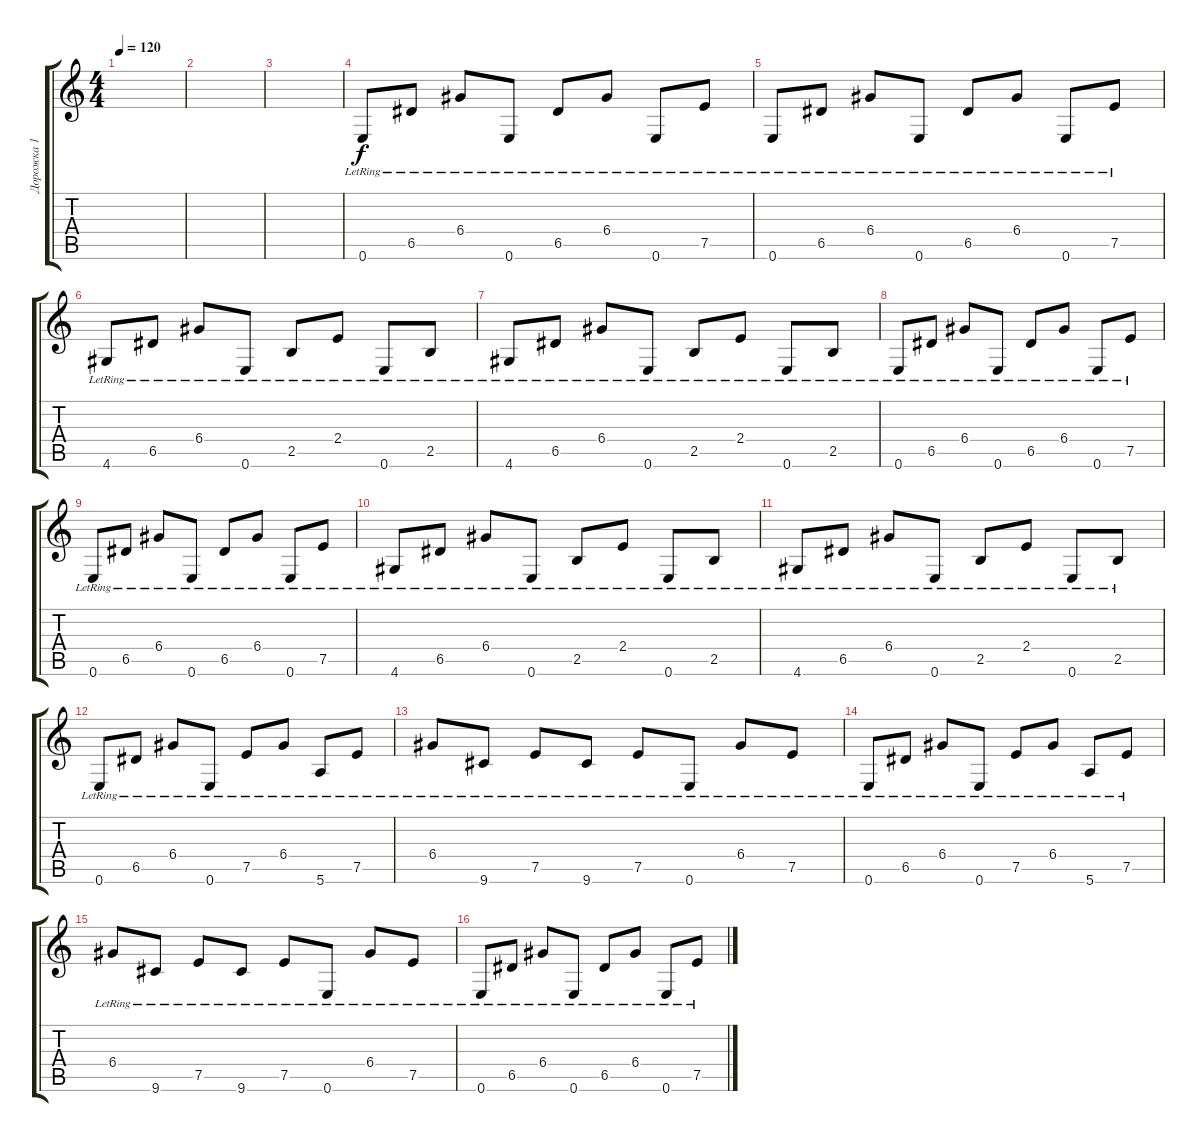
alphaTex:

\track ("Дорожка 1" "Дорожка 1") {instrument electricguitarjazz}
\staff {score tabs}
\tuning (E4 B3 G3 D3 A2 E2) {hide}
\ts (4 4)
\tempo 120
\clef g2
\ks c
|
|
|
0.6{lr}.8{dy f} 6.5{lr}.8 6.4{lr}.8 0.6{lr}.8 6.5{lr}.8 6.4{lr}.8 0.6{lr}.8 7.5{lr}.8 |
0.6{lr}.8 6.5{lr}.8 6.4{lr}.8 0.6{lr}.8 6.5{lr}.8 6.4{lr}.8 0.6{lr}.8 7.5{lr}.8 |
4.6{lr}.8 6.5{lr}.8 6.4{lr}.8 0.6{lr}.8 2.5{lr}.8 2.4{lr}.8 0.6{lr}.8 2.5{lr}.8 |
4.6{lr}.8 6.5{lr}.8 6.4{lr}.8 0.6{lr}.8 2.5{lr}.8 2.4{lr}.8 0.6{lr}.8 2.5{lr}.8 |
0.6{lr}.8 6.5{lr}.8 6.4{lr}.8 0.6{lr}.8 6.5{lr}.8 6.4{lr}.8 0.6{lr}.8 7.5{lr}.8 |
0.6{lr}.8 6.5{lr}.8 6.4{lr}.8 0.6{lr}.8 6.5{lr}.8 6.4{lr}.8 0.6{lr}.8 7.5{lr}.8 |
4.6{lr}.8 6.5{lr}.8 6.4{lr}.8 0.6{lr}.8 2.5{lr}.8 2.4{lr}.8 0.6{lr}.8 2.5{lr}.8 |
4.6{lr}.8 6.5{lr}.8 6.4{lr}.8 0.6{lr}.8 2.5{lr}.8 2.4{lr}.8 0.6{lr}.8 2.5{lr}.8 |
0.6{lr}.8 6.5{lr}.8 6.4{lr}.8 0.6{lr}.8 7.5{lr}.8 6.4{lr}.8 5.6{lr}.8 7.5{lr}.8 |
6.4{lr}.8 9.6{lr}.8 7.5{lr}.8 9.6{lr}.8 7.5{lr}.8 0.6{lr}.8 6.4{lr}.8 7.5{lr}.8 |
0.6{lr}.8 6.5{lr}.8 6.4{lr}.8 0.6{lr}.8 7.5{lr}.8 6.4{lr}.8 5.6{lr}.8 7.5{lr}.8 |
6.4{lr}.8 9.6{lr}.8 7.5{lr}.8 9.6{lr}.8 7.5{lr}.8 0.6{lr}.8 6.4{lr}.8 7.5{lr}.8 |
0.6{lr}.8 6.5{lr}.8 6.4{lr}.8 0.6{lr}.8 6.5{lr}.8 6.4{lr}.8 0.6{lr}.8 7.5{lr}.8
